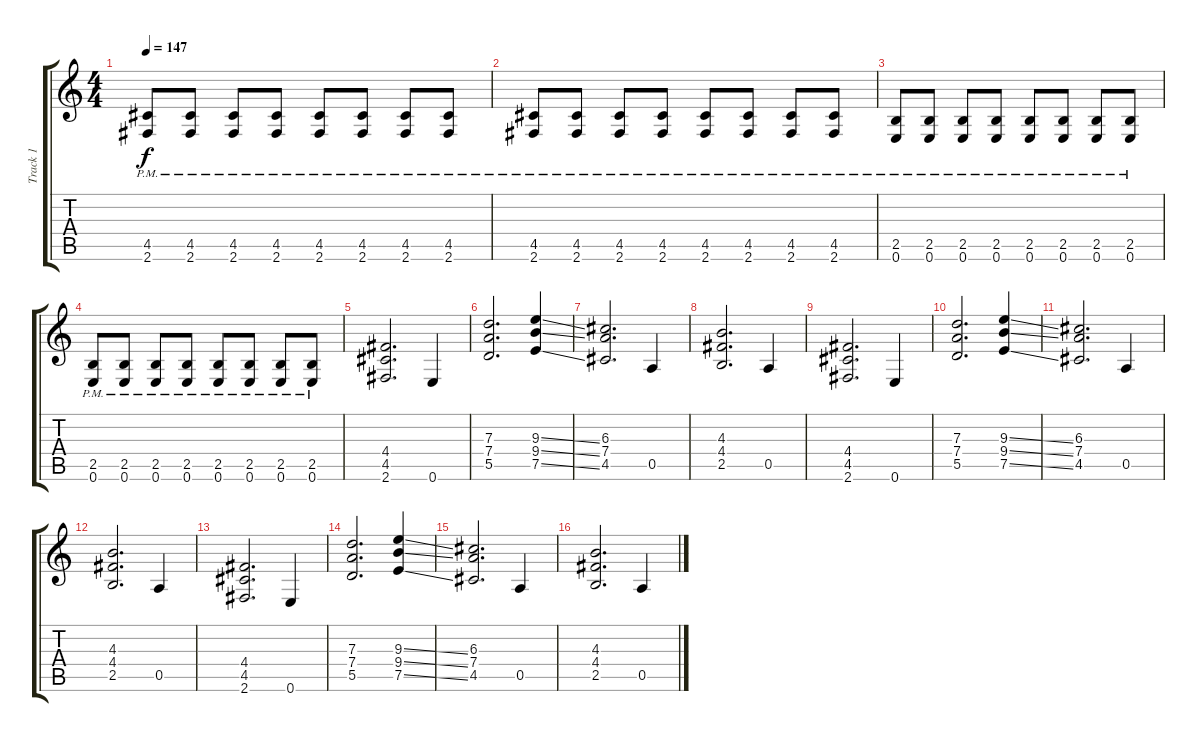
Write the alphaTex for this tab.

\track ("Track 1" "Track 1") {instrument overdrivenguitar}
\staff {score tabs}
\tuning (E4 B3 G3 D3 A2 E2) {hide}
\ts (4 4)
\tempo 147
\clef g2
\ks c
(4.5{pm} 2.6{pm}).8{dy f} (4.5{pm} 2.6{pm}).8 (4.5{pm} 2.6{pm}).8 (4.5{pm} 2.6{pm}).8 (4.5{pm} 2.6{pm}).8 (4.5{pm} 2.6{pm}).8 (4.5{pm} 2.6{pm}).8 (4.5{pm} 2.6{pm}).8 |
(4.5{pm} 2.6{pm}).8 (4.5{pm} 2.6{pm}).8 (4.5{pm} 2.6{pm}).8 (4.5{pm} 2.6{pm}).8 (4.5{pm} 2.6{pm}).8 (4.5{pm} 2.6{pm}).8 (4.5{pm} 2.6{pm}).8 (4.5{pm} 2.6{pm}).8 |
(2.5{pm} 0.6{pm}).8 (2.5{pm} 0.6{pm}).8 (2.5{pm} 0.6{pm}).8 (2.5{pm} 0.6{pm}).8 (2.5{pm} 0.6{pm}).8 (2.5{pm} 0.6{pm}).8 (2.5{pm} 0.6{pm}).8 (2.5{pm} 0.6{pm}).8 |
(2.5{pm} 0.6{pm}).8 (2.5{pm} 0.6{pm}).8 (2.5{pm} 0.6{pm}).8 (2.5{pm} 0.6{pm}).8 (2.5{pm} 0.6{pm}).8 (2.5{pm} 0.6{pm}).8 (2.5{pm} 0.6{pm}).8 (2.5{pm} 0.6{pm}).8 |
(4.4 4.5 2.6).2{d} 0.6.4 |
(7.3 7.4 5.5).2{d} (9.3{ss} 9.4{ss} 7.5{ss}).4 |
(6.3 7.4 4.5).2{d} 0.5.4 |
(4.3 4.4 2.5).2{d} 0.5.4 |
(4.4 4.5 2.6).2{d} 0.6.4 |
(7.3 7.4 5.5).2{d} (9.3{ss} 9.4{ss} 7.5{ss}).4 |
(6.3 7.4 4.5).2{d} 0.5.4 |
(4.3 4.4 2.5).2{d} 0.5.4 |
(4.4 4.5 2.6).2{d} 0.6.4 |
(7.3 7.4 5.5).2{d} (9.3{ss} 9.4{ss} 7.5{ss}).4 |
(6.3 7.4 4.5).2{d} 0.5.4 |
(4.3 4.4 2.5).2{d} 0.5.4
